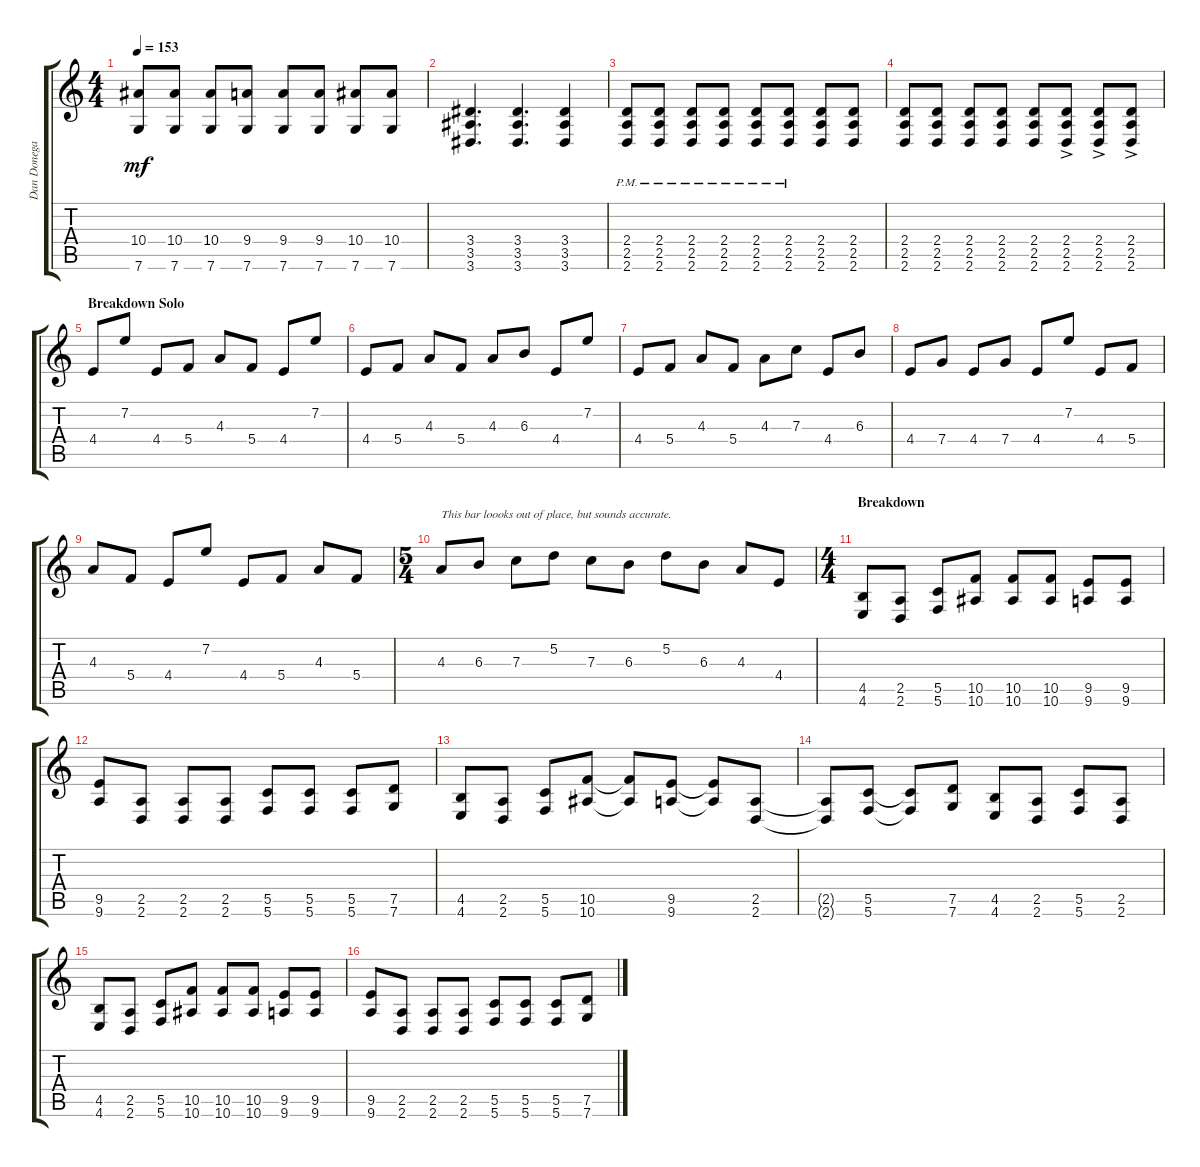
\track ("Dan Donegan" "Dan Donega") {instrument distortionguitar}
\staff {score tabs}
\tuning (D4 A3 F3 C3 G2 C2) {hide}
\ts (4 4)
\tempo 153
\clef g2
\ks c
(10.4 7.6).8{dy mf} (10.4 7.6).8 (10.4 7.6).8 (9.4 7.6).8 (9.4 7.6).8 (9.4 7.6).8 (10.4 7.6).8 (10.4 7.6).8 |
(3.4 3.5 3.6).4{d} (3.4 3.5 3.6).4{d} (3.4 3.5 3.6).4 |
(2.4{pm} 2.5{pm} 2.6{pm}).8 (2.4{pm} 2.5{pm} 2.6{pm}).8 (2.4{pm} 2.5{pm} 2.6{pm}).8 (2.4{pm} 2.5{pm} 2.6{pm}).8 (2.4{pm} 2.5{pm} 2.6{pm}).8 (2.4{pm} 2.5{pm} 2.6{pm}).8 (2.4 2.5 2.6).8 (2.4 2.5 2.6).8 |
(2.4 2.5 2.6).8 (2.4 2.5 2.6).8 (2.4 2.5 2.6).8 (2.4 2.5 2.6).8 (2.4 2.5 2.6).8 (2.4{ac} 2.5 2.6).8 (2.4{ac} 2.5 2.6).8 (2.4{ac} 2.5 2.6).8 |
\section ("" "Breakdown Solo")
4.4.8 7.2.8 4.4.8 5.4.8 4.3.8 5.4.8 4.4.8 7.2.8 |
4.4.8 5.4.8 4.3.8 5.4.8 4.3.8 6.3.8 4.4.8 7.2.8 |
4.4.8 5.4.8 4.3.8 5.4.8 4.3.8 7.3.8 4.4.8 6.3.8 |
4.4.8 7.4.8 4.4.8 7.4.8 4.4.8 7.2.8 4.4.8 5.4.8 |
4.3.8 5.4.8 4.4.8 7.2.8 4.4.8 5.4.8 4.3.8 5.4.8 |
\ts (5 4)
4.3.8{txt "This bar loooks out of place, but sounds accurate."} 6.3.8 7.3.8 5.2.8 7.3.8 6.3.8 5.2.8 6.3.8 4.3.8 4.4.8 |
\ts (4 4)
\section ("" "Breakdown")
(4.5 4.6).8 (2.5 2.6).8 (5.5 5.6).8 (10.5 10.6).8 (10.5 10.6).8 (10.5 10.6).8 (9.5 9.6).8 (9.5 9.6).8 |
(9.5 9.6).8 (2.5 2.6).8 (2.5 2.6).8 (2.5 2.6).8 (5.5 5.6).8 (5.5 5.6).8 (5.5 5.6).8 (7.5 7.6).8 |
(4.5 4.6).8 (2.5 2.6).8 (5.5 5.6).8 (10.5 10.6).8 (10.5{t} 10.6{t}).8 (9.5 9.6).8 (9.5{t} 9.6{t}).8 (2.5 2.6).8 |
(2.5{t} 2.6{t}).8 (5.5 5.6).8 (5.5{t} 5.6{t}).8 (7.5 7.6).8 (4.5 4.6).8 (2.5 2.6).8 (5.5 5.6).8 (2.5 2.6).8 |
(4.5 4.6).8 (2.5 2.6).8 (5.5 5.6).8 (10.5 10.6).8 (10.5 10.6).8 (10.5 10.6).8 (9.5 9.6).8 (9.5 9.6).8 |
(9.5 9.6).8 (2.5 2.6).8 (2.5 2.6).8 (2.5 2.6).8 (5.5 5.6).8 (5.5 5.6).8 (5.5 5.6).8 (7.5 7.6).8
